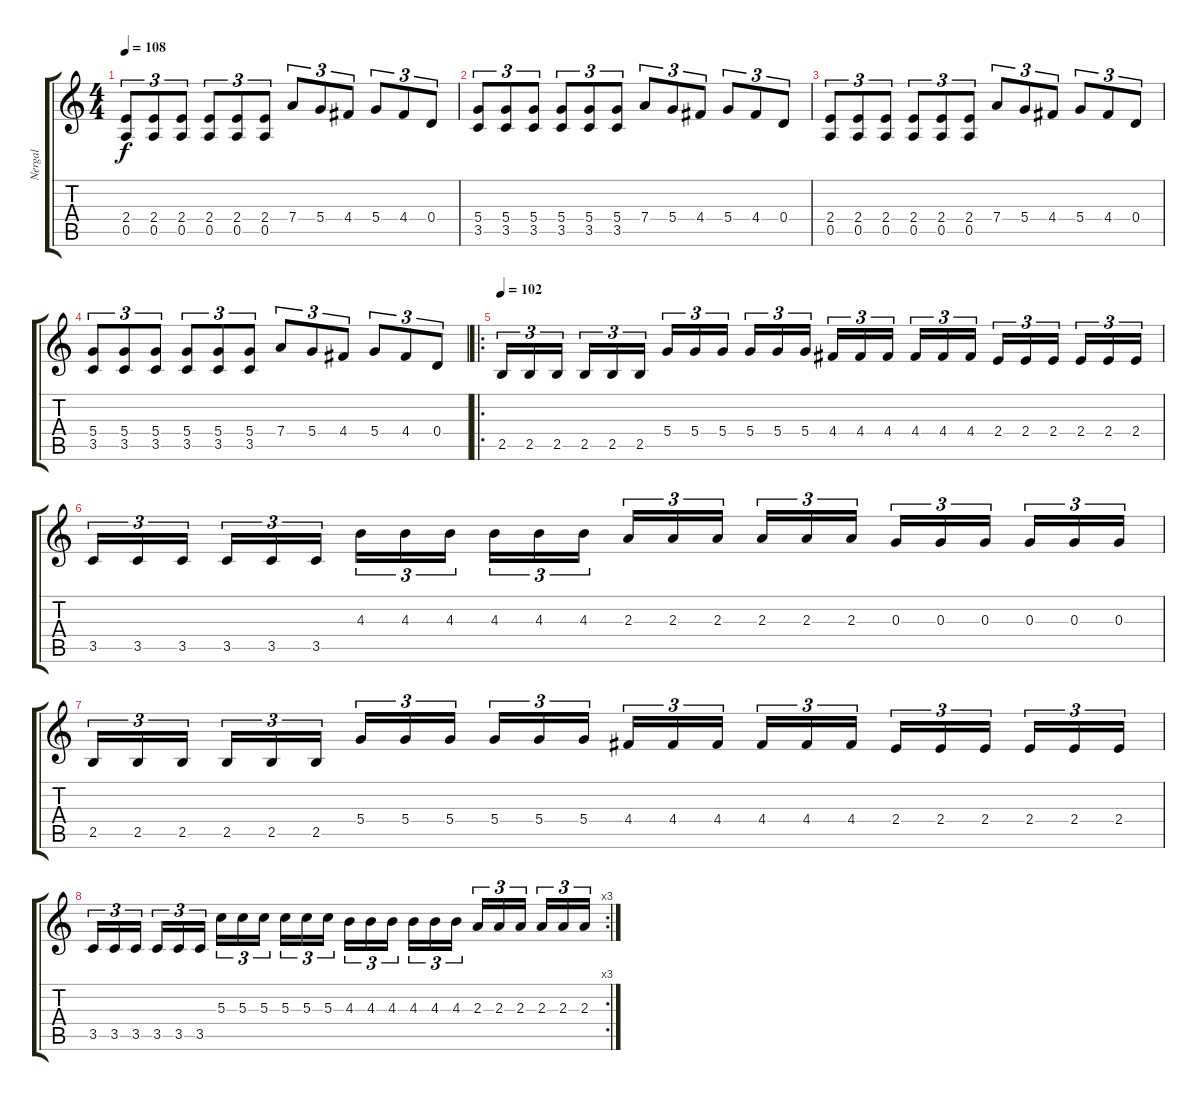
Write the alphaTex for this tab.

\track ("Nergal" "Nergal") {instrument distortionguitar}
\staff {score tabs}
\tuning (E4 B3 G3 D3 A2 E2) {hide}
\ts (4 4)
\tempo 108
\clef g2
\ks c
(2.4 0.5).8{tu (3 2) dy f} (2.4 0.5).8{tu (3 2)} (2.4 0.5).8{tu (3 2)} (2.4 0.5).8{tu (3 2)} (2.4 0.5).8{tu (3 2)} (2.4 0.5).8{tu (3 2)} 7.4.8{tu (3 2)} 5.4.8{tu (3 2)} 4.4.8{tu (3 2)} 5.4.8{tu (3 2)} 4.4.8{tu (3 2)} 0.4.8{tu (3 2)} |
(5.4 3.5).8{tu (3 2)} (5.4 3.5).8{tu (3 2)} (5.4 3.5).8{tu (3 2)} (5.4 3.5).8{tu (3 2)} (5.4 3.5).8{tu (3 2)} (5.4 3.5).8{tu (3 2)} 7.4.8{tu (3 2)} 5.4.8{tu (3 2)} 4.4.8{tu (3 2)} 5.4.8{tu (3 2)} 4.4.8{tu (3 2)} 0.4.8{tu (3 2)} |
(2.4 0.5).8{tu (3 2)} (2.4 0.5).8{tu (3 2)} (2.4 0.5).8{tu (3 2)} (2.4 0.5).8{tu (3 2)} (2.4 0.5).8{tu (3 2)} (2.4 0.5).8{tu (3 2)} 7.4.8{tu (3 2)} 5.4.8{tu (3 2)} 4.4.8{tu (3 2)} 5.4.8{tu (3 2)} 4.4.8{tu (3 2)} 0.4.8{tu (3 2)} |
(5.4 3.5).8{tu (3 2)} (5.4 3.5).8{tu (3 2)} (5.4 3.5).8{tu (3 2)} (5.4 3.5).8{tu (3 2)} (5.4 3.5).8{tu (3 2)} (5.4 3.5).8{tu (3 2)} 7.4.8{tu (3 2)} 5.4.8{tu (3 2)} 4.4.8{tu (3 2)} 5.4.8{tu (3 2)} 4.4.8{tu (3 2)} 0.4.8{tu (3 2)} |
\ro
\tempo 102
2.5.16{tu (3 2)} 2.5.16{tu (3 2)} 2.5.16{tu (3 2) beam splitsecondary} 2.5.16{tu (3 2)} 2.5.16{tu (3 2)} 2.5.16{tu (3 2)} 5.4.16{tu (3 2)} 5.4.16{tu (3 2)} 5.4.16{tu (3 2) beam splitsecondary} 5.4.16{tu (3 2)} 5.4.16{tu (3 2)} 5.4.16{tu (3 2)} 4.4.16{tu (3 2)} 4.4.16{tu (3 2)} 4.4.16{tu (3 2) beam splitsecondary} 4.4.16{tu (3 2)} 4.4.16{tu (3 2)} 4.4.16{tu (3 2)} 2.4.16{tu (3 2)} 2.4.16{tu (3 2)} 2.4.16{tu (3 2) beam splitsecondary} 2.4.16{tu (3 2)} 2.4.16{tu (3 2)} 2.4.16{tu (3 2)} |
3.5.16{tu (3 2)} 3.5.16{tu (3 2)} 3.5.16{tu (3 2) beam splitsecondary} 3.5.16{tu (3 2)} 3.5.16{tu (3 2)} 3.5.16{tu (3 2)} 4.3.16{tu (3 2)} 4.3.16{tu (3 2)} 4.3.16{tu (3 2) beam splitsecondary} 4.3.16{tu (3 2)} 4.3.16{tu (3 2)} 4.3.16{tu (3 2)} 2.3.16{tu (3 2)} 2.3.16{tu (3 2)} 2.3.16{tu (3 2) beam splitsecondary} 2.3.16{tu (3 2)} 2.3.16{tu (3 2)} 2.3.16{tu (3 2)} 0.3.16{tu (3 2)} 0.3.16{tu (3 2)} 0.3.16{tu (3 2) beam splitsecondary} 0.3.16{tu (3 2)} 0.3.16{tu (3 2)} 0.3.16{tu (3 2)} |
2.5.16{tu (3 2)} 2.5.16{tu (3 2)} 2.5.16{tu (3 2) beam splitsecondary} 2.5.16{tu (3 2)} 2.5.16{tu (3 2)} 2.5.16{tu (3 2)} 5.4.16{tu (3 2)} 5.4.16{tu (3 2)} 5.4.16{tu (3 2) beam splitsecondary} 5.4.16{tu (3 2)} 5.4.16{tu (3 2)} 5.4.16{tu (3 2)} 4.4.16{tu (3 2)} 4.4.16{tu (3 2)} 4.4.16{tu (3 2) beam splitsecondary} 4.4.16{tu (3 2)} 4.4.16{tu (3 2)} 4.4.16{tu (3 2)} 2.4.16{tu (3 2)} 2.4.16{tu (3 2)} 2.4.16{tu (3 2) beam splitsecondary} 2.4.16{tu (3 2)} 2.4.16{tu (3 2)} 2.4.16{tu (3 2)} |
\rc 3
3.5.16{tu (3 2)} 3.5.16{tu (3 2)} 3.5.16{tu (3 2) beam splitsecondary} 3.5.16{tu (3 2)} 3.5.16{tu (3 2)} 3.5.16{tu (3 2)} 5.3.16{tu (3 2)} 5.3.16{tu (3 2)} 5.3.16{tu (3 2) beam splitsecondary} 5.3.16{tu (3 2)} 5.3.16{tu (3 2)} 5.3.16{tu (3 2)} 4.3.16{tu (3 2)} 4.3.16{tu (3 2)} 4.3.16{tu (3 2) beam splitsecondary} 4.3.16{tu (3 2)} 4.3.16{tu (3 2)} 4.3.16{tu (3 2)} 2.3.16{tu (3 2)} 2.3.16{tu (3 2)} 2.3.16{tu (3 2) beam splitsecondary} 2.3.16{tu (3 2)} 2.3.16{tu (3 2)} 2.3.16{tu (3 2)}
